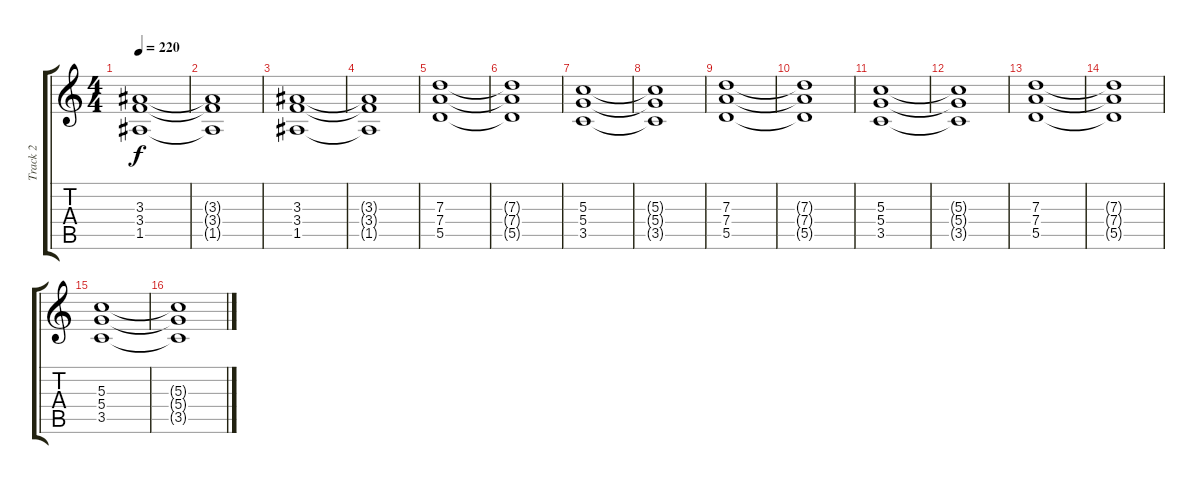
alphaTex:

\track ("Track 2" "Track 2") {instrument overdrivenguitar}
\staff {score tabs}
\tuning (E4 B3 G3 D3 A2 E2) {hide}
\ts (4 4)
\tempo 220
\clef g2
\ks c
(3.3 3.4 1.5).1{dy f} |
(3.3{t} 3.4{t} 1.5{t}).1 |
(3.3 3.4 1.5).1 |
(3.3{t} 3.4{t} 1.5{t}).1 |
(7.3 7.4 5.5).1 |
(7.3{t} 7.4{t} 5.5{t}).1 |
(5.3 5.4 3.5).1 |
(5.3{t} 5.4{t} 3.5{t}).1 |
(7.3 7.4 5.5).1 |
(7.3{t} 7.4{t} 5.5{t}).1 |
(5.3 5.4 3.5).1 |
(5.3{t} 5.4{t} 3.5{t}).1 |
(7.3 7.4 5.5).1 |
(7.3{t} 7.4{t} 5.5{t}).1 |
(5.3 5.4 3.5).1 |
(5.3{t} 5.4{t} 3.5{t}).1
